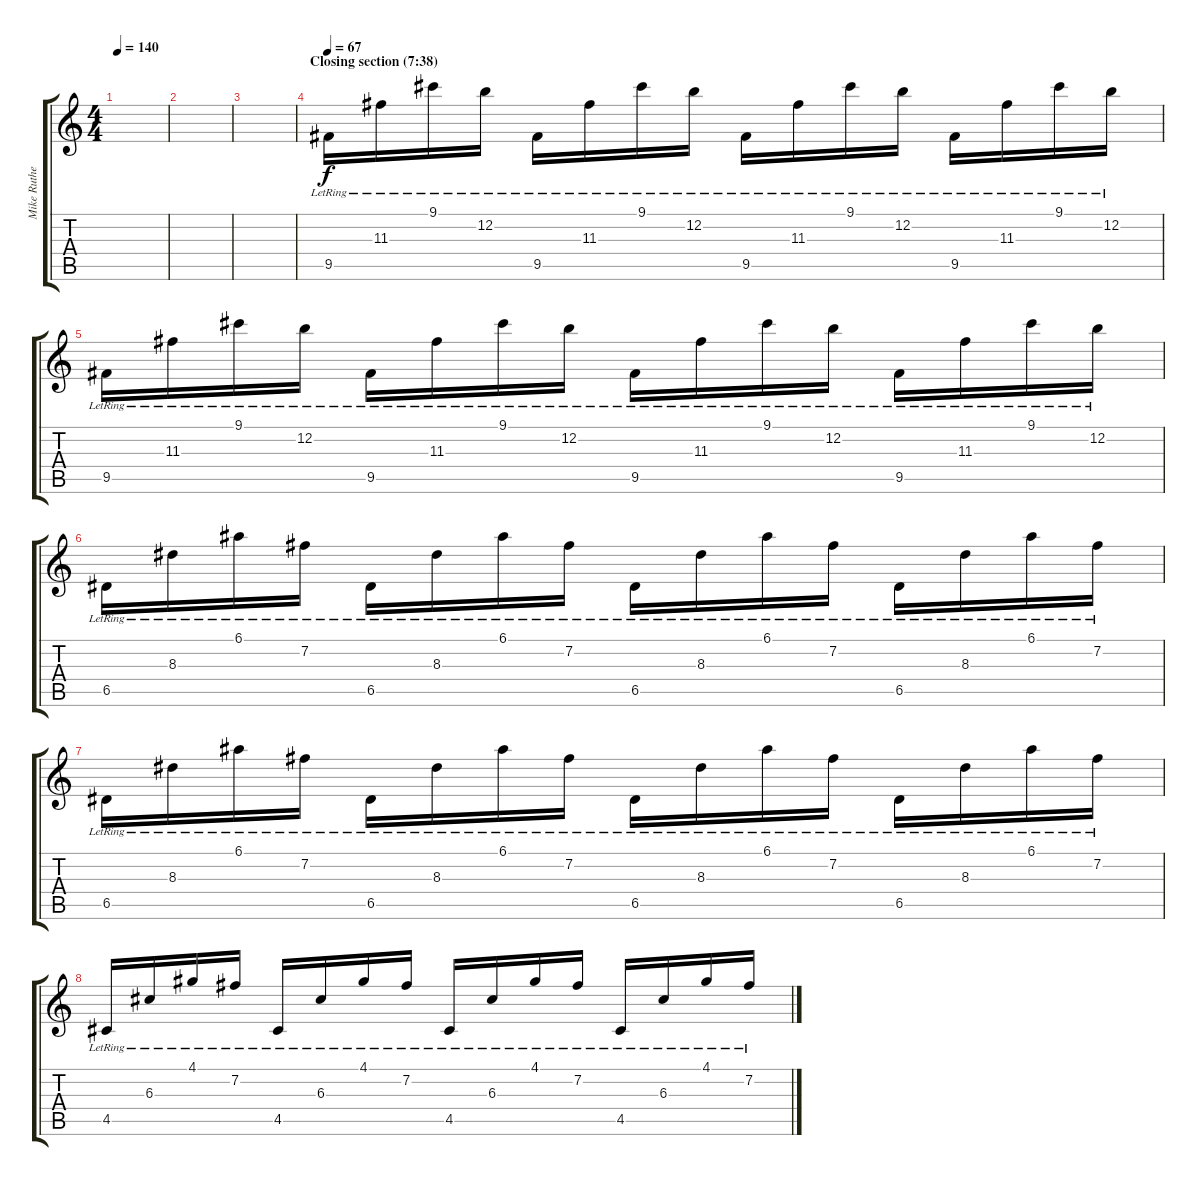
\track ("Mike Rutherford (clean guitar rhythm)" "Mike Ruthe") {instrument electricguitarjazz}
\staff {score tabs}
\tuning (E4 B3 G3 D3 A2 E2) {hide}
\ts (4 4)
\tempo 140
\clef g2
\ks c
|
|
|
\section ("" "Closing section (7:38)")
\tempo 67
9.5{lr}.16{volume 7 balance 8} 11.3{lr}.16 9.1{lr}.16 12.2{lr}.16 9.5{lr}.16 11.3{lr}.16 9.1{lr}.16 12.2{lr}.16 9.5{lr}.16 11.3{lr}.16 9.1{lr}.16 12.2{lr}.16 9.5{lr}.16 11.3{lr}.16 9.1{lr}.16 12.2{lr}.16 |
9.5{lr}.16 11.3{lr}.16 9.1{lr}.16 12.2{lr}.16 9.5{lr}.16 11.3{lr}.16 9.1{lr}.16 12.2{lr}.16 9.5{lr}.16 11.3{lr}.16 9.1{lr}.16 12.2{lr}.16 9.5{lr}.16 11.3{lr}.16 9.1{lr}.16 12.2{lr}.16 |
6.5{lr}.16 8.3{lr}.16 6.1{lr}.16 7.2{lr}.16 6.5{lr}.16 8.3{lr}.16 6.1{lr}.16 7.2{lr}.16 6.5{lr}.16 8.3{lr}.16 6.1{lr}.16 7.2{lr}.16 6.5{lr}.16 8.3{lr}.16 6.1{lr}.16 7.2{lr}.16 |
6.5{lr}.16 8.3{lr}.16 6.1{lr}.16 7.2{lr}.16 6.5{lr}.16 8.3{lr}.16 6.1{lr}.16 7.2{lr}.16 6.5{lr}.16 8.3{lr}.16 6.1{lr}.16 7.2{lr}.16 6.5{lr}.16 8.3{lr}.16 6.1{lr}.16 7.2{lr}.16 |
4.5{lr}.16 6.3{lr}.16 4.1{lr}.16 7.2{lr}.16 4.5{lr}.16 6.3{lr}.16 4.1{lr}.16 7.2{lr}.16 4.5{lr}.16 6.3{lr}.16 4.1{lr}.16 7.2{lr}.16 4.5{lr}.16 6.3{lr}.16 4.1{lr}.16 7.2{lr}.16
